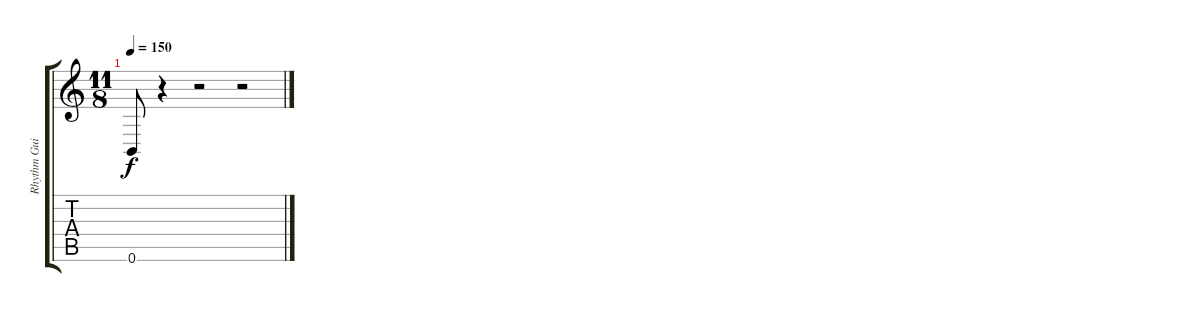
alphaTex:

\track ("Rhythm Guitar" "Rhythm Gui") {instrument distortionguitar}
\staff {score tabs}
\tuning (B3 Gb3 D3 A2 E2 B1) {hide}
\ts (11 8)
\tempo 150
\clef g2
\ks c
0.6.8{dy f} r.4 r.2 r.2
